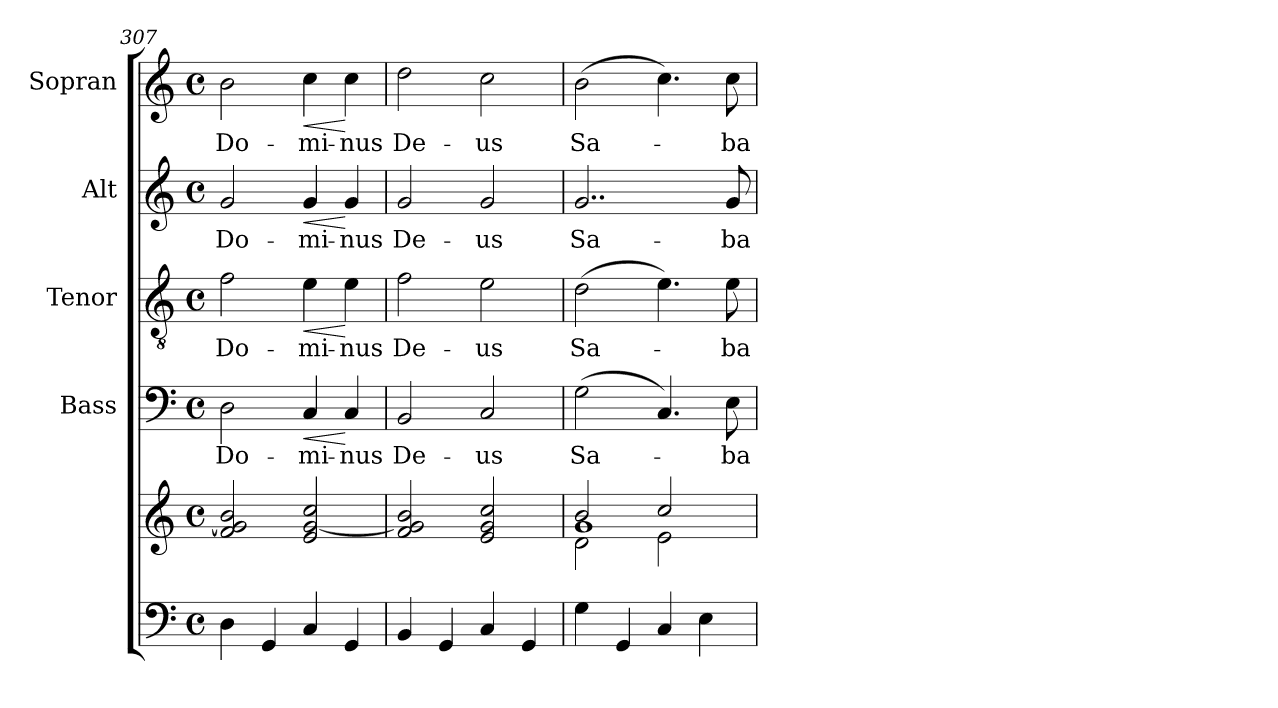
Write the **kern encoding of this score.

**kern	**kern	**kern	**text	**dynam	**kern	**text	**dynam	**kern	**text	**dynam	**kern	**text	**dynam
*part5	*part5	*part4	*part4	*part4	*part3	*part3	*part3	*part2	*part2	*part2	*part1	*part1	*part1
*staff6	*staff5	*staff4	*staff4	*staff4	*staff3	*staff3	*staff3	*staff2	*staff2	*staff2	*staff1	*staff1	*staff1
*	*	*I"Bass	*	*	*I"Tenor	*	*	*I"Alt	*	*	*I"Sopran	*	*
*	*	*I'B.	*	*	*I'T.	*	*	*I'A.	*	*	*I'S.	*	*
*clefF4	*clefG2	*clefF4	*	*	*clefGv2	*	*	*clefG2	*	*	*clefG2	*	*
*k[]	*k[]	*k[]	*	*	*k[]	*	*	*k[]	*	*	*k[]	*	*
*C:	*C:	*C:	*	*	*C:	*	*	*C:	*	*	*C:	*	*
*M4/4	*M4/4	*M4/4	*	*	*M4/4	*	*	*M4/4	*	*	*M4/4	*	*
*met(c)	*met(c)	*met(c)	*	*	*met(c)	*	*	*met(c)	*	*	*met(c)	*	*
=307	=307	=307	=307	=307	=307	=307	=307	=307	=307	=307	=307	=307	=307
!	!	!	!LO:LY:b	!	!	!LO:LY:b	!	!	!LO:LY:b	!	!	!LO:LY:b	!
4D\	2f/ 2g/] 2b/	2D\	Do-	.	2f\	Do-	.	2g/	Do-	.	2b\	Do-	.
4GG/	.	.	.	.	.	.	.	.	.	.	.	.	.
!	!	!	!LO:LY:b	!LO:HP:b	!	!LO:LY:b	!LO:HP:b	!	!LO:LY:b	!LO:HP:b	!	!LO:LY:b	!LO:HP:b
4C/	2e/ [2g/ 2cc/	4C/	-mi-	<	4e\	-mi-	<	4g/	-mi-	<	4cc\	-mi-	<
!	!	!	!LO:LY:b	!	!	!LO:LY:b	!	!	!LO:LY:b	!	!	!LO:LY:b	!
4GG/	.	4C/	-nus	[	4e\	-nus	[	4g/	-nus	[	4cc\	-nus	[
!!LO:LB:g=z
=308	=308	=308	=308	=308	=308	=308	=308	=308	=308	=308	=308	=308	=308
!	!	!	!LO:LY:b	!	!	!LO:LY:b	!	!	!LO:LY:b	!	!	!LO:LY:b	!
4BB/	2f/ 2g/] 2b/	2BB/	De-	.	2f\	De-	.	2g/	De-	.	2dd\	De-	.
4GG/	.	.	.	.	.	.	.	.	.	.	.	.	.
!	!	!	!LO:LY:b	!	!	!LO:LY:b	!	!	!LO:LY:b	!	!	!LO:LY:b	!
4C/	2e/ 2g/ 2cc/	2C/	-us	.	2e\	-us	.	2g/	-us	.	2cc\	-us	.
4GG/	.	.	.	.	.	.	.	.	.	.	.	.	.
=309	=309	=309	=309	=309	=309	=309	=309	=309	=309	=309	=309	=309	=309
*	*^	*	*	*	*	*	*	*	*	*	*	*	*
*	*	*^	*	*	*	*	*	*	*	*	*	*	*	*
!	!	!	!	!	!LO:LY:b	!	!	!LO:LY:b	!	!	!LO:LY:b	!	!	!LO:LY:b	!
4G\	2b/	2d\	1g	(>2G\	Sa-	.	(>2d\	Sa-	.	2..g/	Sa-	.	(>2b\	Sa-	.
4GG/	.	.	.	.	.	.	.	.	.	.	.	.	.	.	.
4C/	2cc/	2e\	.	4.C/)	.	.	4.e\)	.	.	.	.	.	4.cc\)	.	.
4E\	.	.	.	.	.	.	.	.	.	.	.	.	.	.	.
!	!	!	!	!	!LO:LY:b	!	!	!LO:LY:b	!	!	!LO:LY:b	!	!	!LO:LY:b	!
.	.	.	.	8E\	-ba-	.	8e\	-ba-	.	8g/	-ba-	.	8cc\	-ba-	.
*	*v	*v	*v	*	*	*	*	*	*	*	*	*	*	*	*
=	=	=	=	=	=	=	=	=	=	=	=	=	=
*-	*-	*-	*-	*-	*-	*-	*-	*-	*-	*-	*-	*-	*-
